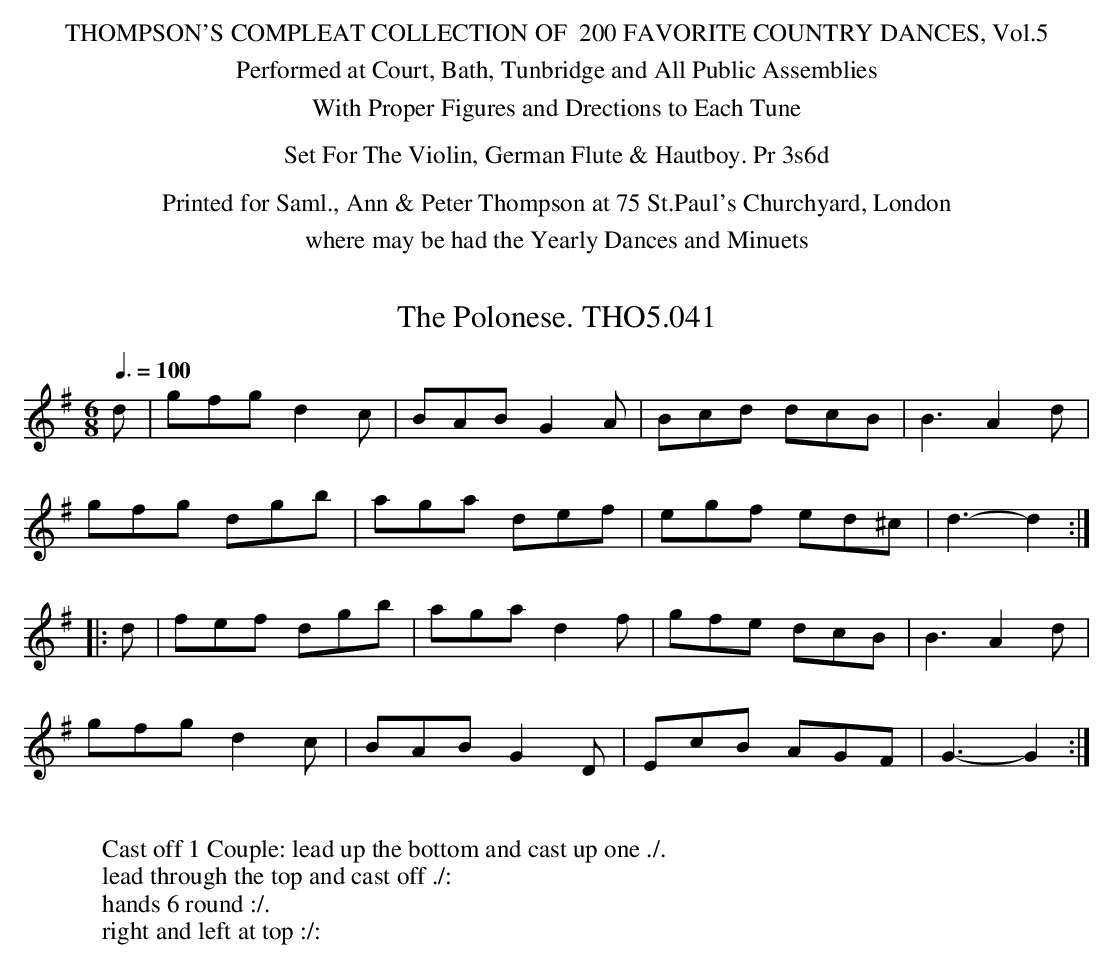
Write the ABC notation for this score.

X:1
T:Polonese. THO5.041, The
M:6/8
L:1/8
Q:3/8=100
K:G
d|gfg d2c|BAB G2A|Bcd dcB|B3-A2d|
gfg dgb|aga def|egf ed^c|d3-d2:|
|:d|fef dgb|aga d2f|gfe dcB|B3-A2 d|
gfg d2c|BAB G2D|EcB AGF|G3-G2:|
W:
W:Cast off 1 Couple: lead up the bottom and cast up one ./.
W:lead through the top and cast off ./:
W:hands 6 round :/.
W:right and left at top :/:
